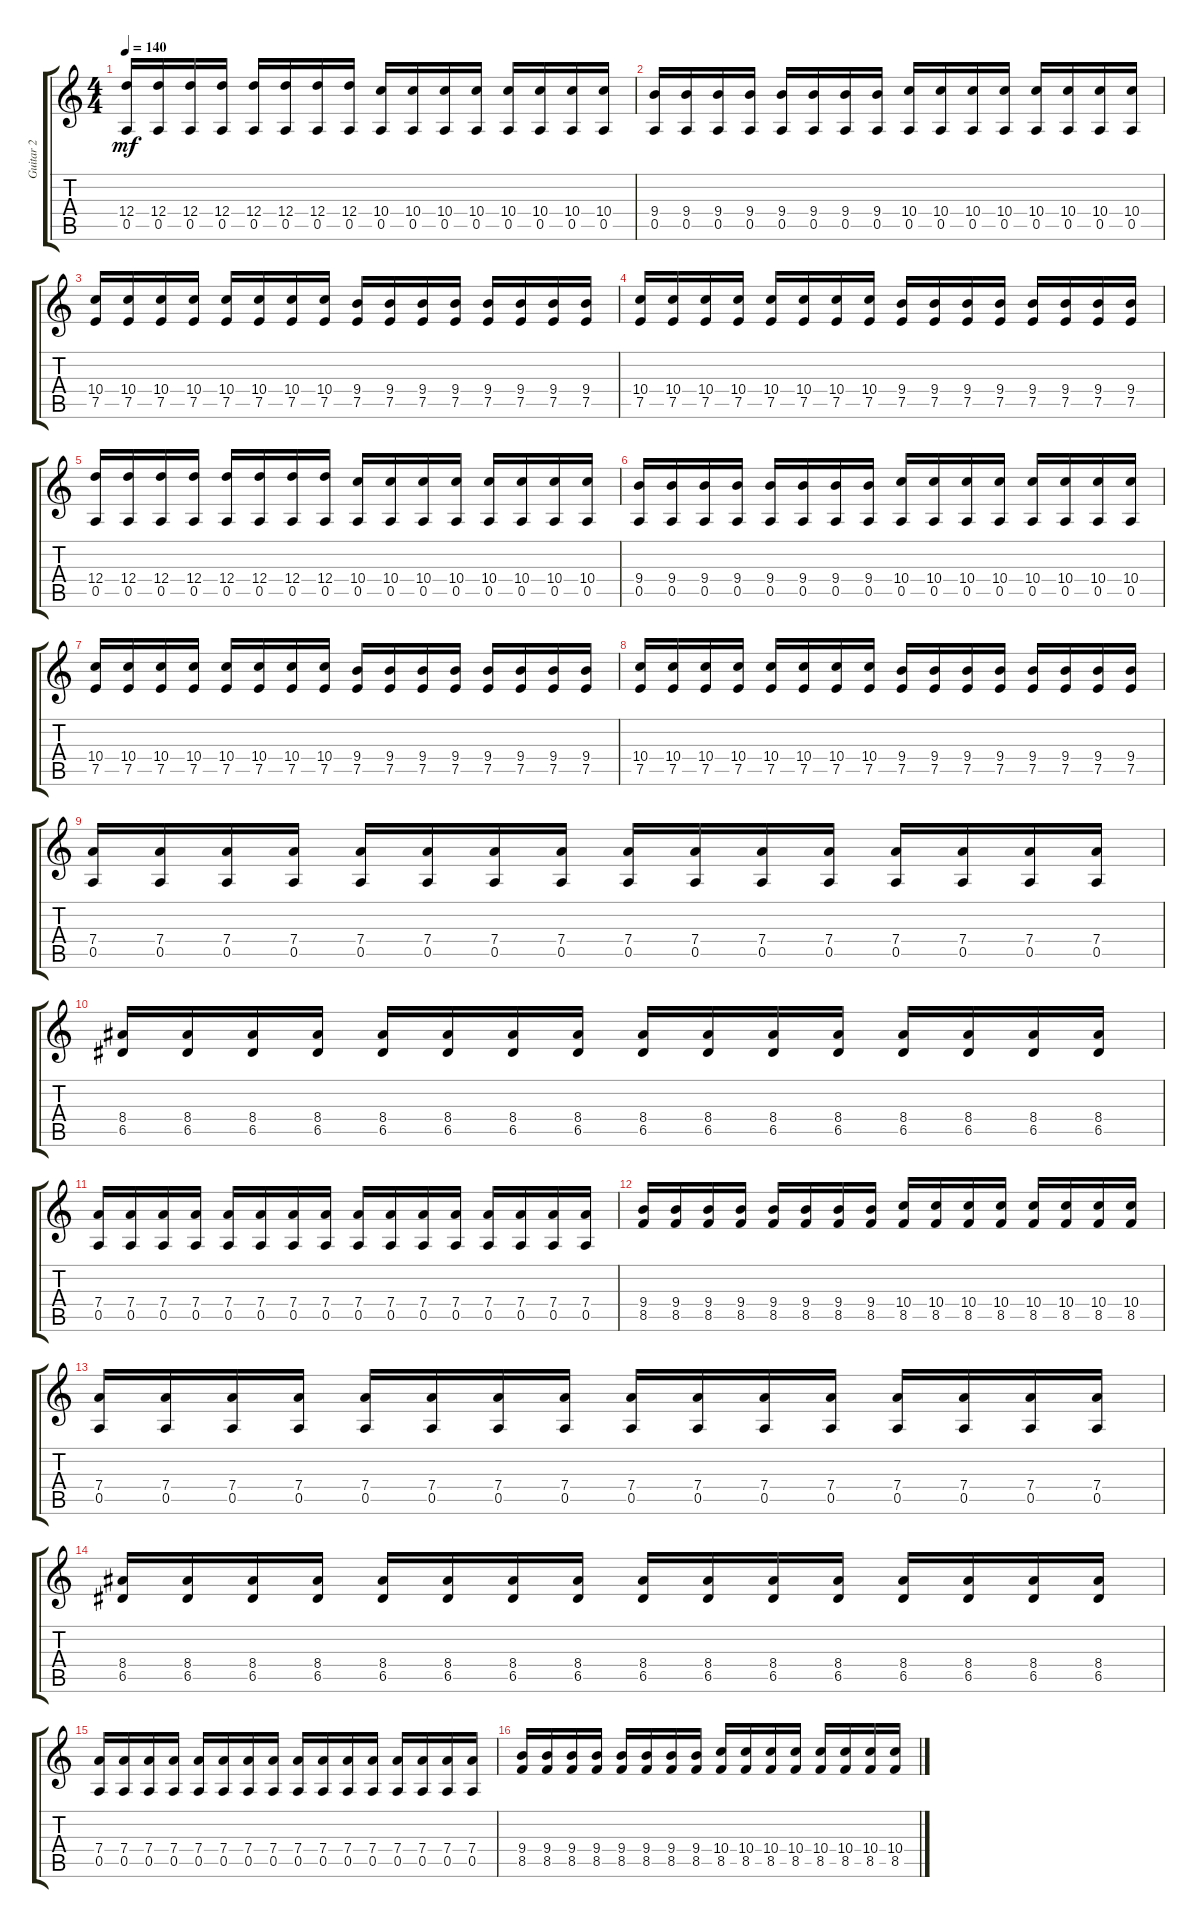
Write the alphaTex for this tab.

\track ("Guitar 2" "Guitar 2") {instrument distortionguitar}
\staff {score tabs}
\tuning (E4 B3 G3 D3 A2 E2) {hide}
\ts (4 4)
\tempo 140
\clef g2
\ks c
(12.4 0.5).16{dy mf} (12.4 0.5).16 (12.4 0.5).16 (12.4 0.5).16 (12.4 0.5).16 (12.4 0.5).16 (12.4 0.5).16 (12.4 0.5).16 (10.4 0.5).16 (10.4 0.5).16 (10.4 0.5).16 (10.4 0.5).16 (10.4 0.5).16 (10.4 0.5).16 (10.4 0.5).16 (10.4 0.5).16 |
(9.4 0.5).16 (9.4 0.5).16 (9.4 0.5).16 (9.4 0.5).16 (9.4 0.5).16 (9.4 0.5).16 (9.4 0.5).16 (9.4 0.5).16 (10.4 0.5).16 (10.4 0.5).16 (10.4 0.5).16 (10.4 0.5).16 (10.4 0.5).16 (10.4 0.5).16 (10.4 0.5).16 (10.4 0.5).16 |
(10.4 7.5).16 (10.4 7.5).16 (10.4 7.5).16 (10.4 7.5).16 (10.4 7.5).16 (10.4 7.5).16 (10.4 7.5).16 (10.4 7.5).16 (9.4 7.5).16 (9.4 7.5).16 (9.4 7.5).16 (9.4 7.5).16 (9.4 7.5).16 (9.4 7.5).16 (9.4 7.5).16 (9.4 7.5).16 |
(10.4 7.5).16 (10.4 7.5).16 (10.4 7.5).16 (10.4 7.5).16 (10.4 7.5).16 (10.4 7.5).16 (10.4 7.5).16 (10.4 7.5).16 (9.4 7.5).16 (9.4 7.5).16 (9.4 7.5).16 (9.4 7.5).16 (9.4 7.5).16 (9.4 7.5).16 (9.4 7.5).16 (9.4 7.5).16 |
(12.4 0.5).16 (12.4 0.5).16 (12.4 0.5).16 (12.4 0.5).16 (12.4 0.5).16 (12.4 0.5).16 (12.4 0.5).16 (12.4 0.5).16 (10.4 0.5).16 (10.4 0.5).16 (10.4 0.5).16 (10.4 0.5).16 (10.4 0.5).16 (10.4 0.5).16 (10.4 0.5).16 (10.4 0.5).16 |
(9.4 0.5).16 (9.4 0.5).16 (9.4 0.5).16 (9.4 0.5).16 (9.4 0.5).16 (9.4 0.5).16 (9.4 0.5).16 (9.4 0.5).16 (10.4 0.5).16 (10.4 0.5).16 (10.4 0.5).16 (10.4 0.5).16 (10.4 0.5).16 (10.4 0.5).16 (10.4 0.5).16 (10.4 0.5).16 |
(10.4 7.5).16 (10.4 7.5).16 (10.4 7.5).16 (10.4 7.5).16 (10.4 7.5).16 (10.4 7.5).16 (10.4 7.5).16 (10.4 7.5).16 (9.4 7.5).16 (9.4 7.5).16 (9.4 7.5).16 (9.4 7.5).16 (9.4 7.5).16 (9.4 7.5).16 (9.4 7.5).16 (9.4 7.5).16 |
(10.4 7.5).16 (10.4 7.5).16 (10.4 7.5).16 (10.4 7.5).16 (10.4 7.5).16 (10.4 7.5).16 (10.4 7.5).16 (10.4 7.5).16 (9.4 7.5).16 (9.4 7.5).16 (9.4 7.5).16 (9.4 7.5).16 (9.4 7.5).16 (9.4 7.5).16 (9.4 7.5).16 (9.4 7.5).16 |
(7.4 0.5).16 (7.4 0.5).16 (7.4 0.5).16 (7.4 0.5).16 (7.4 0.5).16 (7.4 0.5).16 (7.4 0.5).16 (7.4 0.5).16 (7.4 0.5).16 (7.4 0.5).16 (7.4 0.5).16 (7.4 0.5).16 (7.4 0.5).16 (7.4 0.5).16 (7.4 0.5).16 (7.4 0.5).16 |
(8.4 6.5).16 (8.4 6.5).16 (8.4 6.5).16 (8.4 6.5).16 (8.4 6.5).16 (8.4 6.5).16 (8.4 6.5).16 (8.4 6.5).16 (8.4 6.5).16 (8.4 6.5).16 (8.4 6.5).16 (8.4 6.5).16 (8.4 6.5).16 (8.4 6.5).16 (8.4 6.5).16 (8.4 6.5).16 |
(7.4 0.5).16 (7.4 0.5).16 (7.4 0.5).16 (7.4 0.5).16 (7.4 0.5).16 (7.4 0.5).16 (7.4 0.5).16 (7.4 0.5).16 (7.4 0.5).16 (7.4 0.5).16 (7.4 0.5).16 (7.4 0.5).16 (7.4 0.5).16 (7.4 0.5).16 (7.4 0.5).16 (7.4 0.5).16 |
(9.4 8.5).16 (9.4 8.5).16 (9.4 8.5).16 (9.4 8.5).16 (9.4 8.5).16 (9.4 8.5).16 (9.4 8.5).16 (9.4 8.5).16 (10.4 8.5).16 (10.4 8.5).16 (10.4 8.5).16 (10.4 8.5).16 (10.4 8.5).16 (10.4 8.5).16 (10.4 8.5).16 (10.4 8.5).16 |
(7.4 0.5).16 (7.4 0.5).16 (7.4 0.5).16 (7.4 0.5).16 (7.4 0.5).16 (7.4 0.5).16 (7.4 0.5).16 (7.4 0.5).16 (7.4 0.5).16 (7.4 0.5).16 (7.4 0.5).16 (7.4 0.5).16 (7.4 0.5).16 (7.4 0.5).16 (7.4 0.5).16 (7.4 0.5).16 |
(8.4 6.5).16 (8.4 6.5).16 (8.4 6.5).16 (8.4 6.5).16 (8.4 6.5).16 (8.4 6.5).16 (8.4 6.5).16 (8.4 6.5).16 (8.4 6.5).16 (8.4 6.5).16 (8.4 6.5).16 (8.4 6.5).16 (8.4 6.5).16 (8.4 6.5).16 (8.4 6.5).16 (8.4 6.5).16 |
(7.4 0.5).16 (7.4 0.5).16 (7.4 0.5).16 (7.4 0.5).16 (7.4 0.5).16 (7.4 0.5).16 (7.4 0.5).16 (7.4 0.5).16 (7.4 0.5).16 (7.4 0.5).16 (7.4 0.5).16 (7.4 0.5).16 (7.4 0.5).16 (7.4 0.5).16 (7.4 0.5).16 (7.4 0.5).16 |
(9.4 8.5).16 (9.4 8.5).16 (9.4 8.5).16 (9.4 8.5).16 (9.4 8.5).16 (9.4 8.5).16 (9.4 8.5).16 (9.4 8.5).16 (10.4 8.5).16 (10.4 8.5).16 (10.4 8.5).16 (10.4 8.5).16 (10.4 8.5).16 (10.4 8.5).16 (10.4 8.5).16 (10.4 8.5).16
